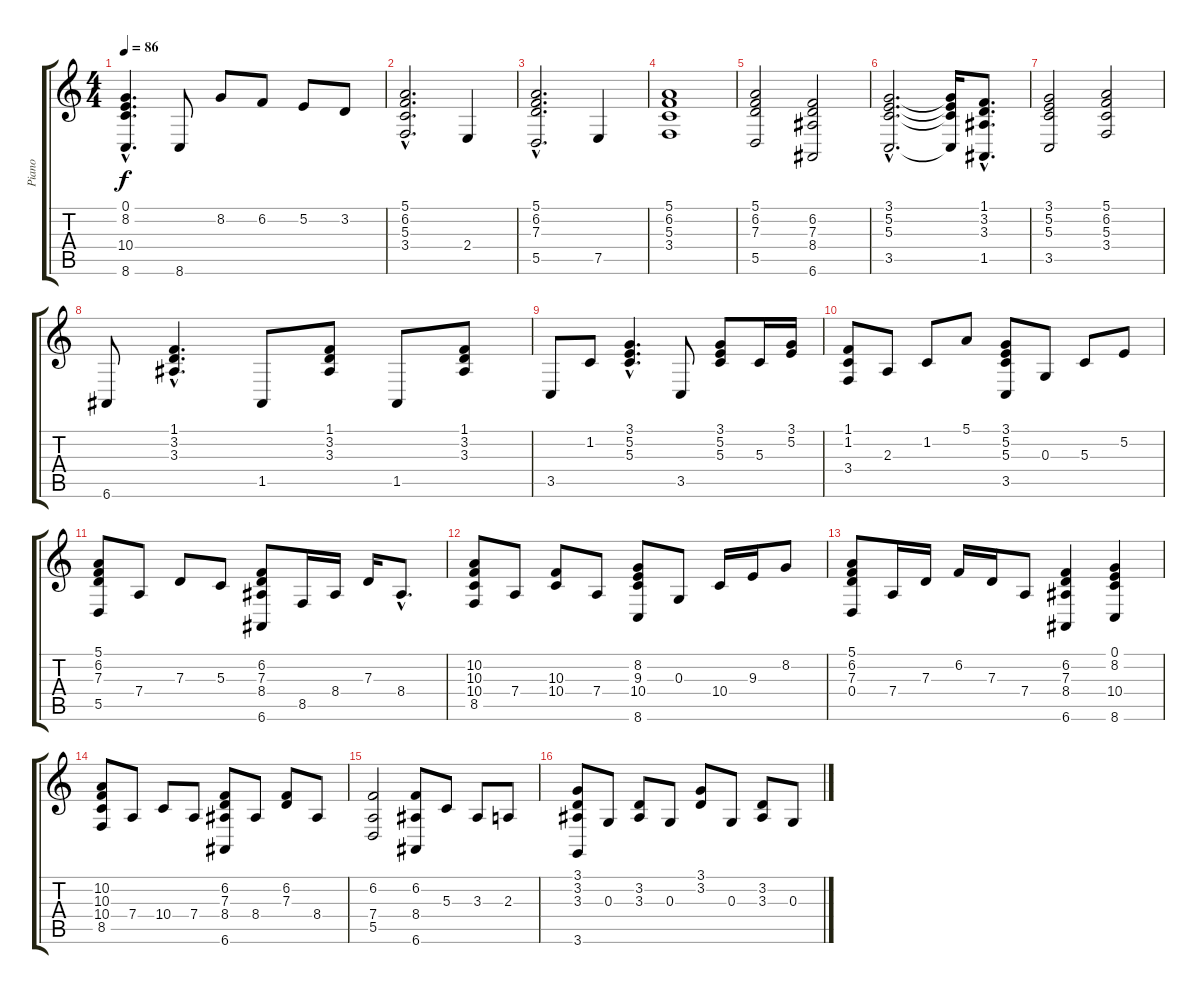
\track ("Piano" "Piano") {instrument acousticgrandpiano}
\staff {score tabs}
\tuning (E4 B3 G3 D3 A2 E2) {hide}
\ts (4 4)
\tempo 86
\clef g2
\ks c
(0.1{hac} 8.2{hac} 10.4{hac} 8.6{hac}).4{d dy f} 8.6.8 8.2.8 6.2.8 5.2.8 3.2.8 |
(5.1{hac} 6.2{hac} 5.3{hac} 3.4{hac}).2{d} 2.4.4 |
(5.1{hac} 6.2{hac} 7.3{hac} 5.5{hac}).2{d} 7.5.4 |
(5.1 6.2 5.3 3.4).1 |
(5.1 6.2 7.3 5.5).2 (6.2 7.3 8.4 6.6).2 |
(3.1{hac} 5.2{hac} 5.3{hac} 3.5{hac}).2{d} (3.1{t} 5.2{t} 5.3{t} 3.5{t}).16 (1.1{hac} 3.2{hac} 3.3{hac} 1.5{hac}).8{d} |
(3.1 5.2 5.3 3.5).2 (5.1 6.2 5.3 3.4).2 |
6.6.8 (1.1{hac} 3.2{hac} 3.3{hac}).4{d} 1.5.8 (1.1 3.2 3.3).8 1.5.8 (1.1 3.2 3.3).8 |
3.5.8 1.2.8 (3.1{hac} 5.2{hac} 5.3{hac}).4{d} 3.5.8 (3.1 5.2 5.3).8 5.3.16 (3.1 5.2).16 |
(1.1 1.2 3.4).8 2.3.8 1.2.8 5.1.8 (3.1 5.2 5.3 3.5).8 0.3.8 5.3.8 5.2.8 |
(5.1 6.2 7.3 5.5).8 7.4.8 7.3.8 5.3.8 (6.2 7.3 8.4 6.6).8 8.5.16 8.4.16 7.3.16 8.4{hac}.8{d} |
(10.2 10.3 10.4 8.5).8 7.4.8 (10.3 10.4).8 7.4.8 (8.2 9.3 10.4 8.6).8 0.3.8 10.4.16 9.3.16 8.2.8 |
(5.1 6.2 7.3 0.4).8 7.4.16 7.3.16 6.2.16 7.3.16 7.4.8 (6.2 7.3 8.4 6.6).4 (0.1 8.2 10.4 8.6).4 |
(10.2 10.3 10.4 8.5).8 7.4.8 10.4.8 7.4.8 (6.2 7.3 8.4 6.6).8 8.4.8 (6.2 7.3).8 8.4.8 |
(6.2 7.4 5.5).2 (6.2 8.4 6.6).8 5.3.8 3.3.8 2.3.8 |
(3.1 3.2 3.3 3.6).8 0.3.8 (3.2 3.3).8 0.3.8 (3.1 3.2).8 0.3.8 (3.2 3.3).8 0.3.8
